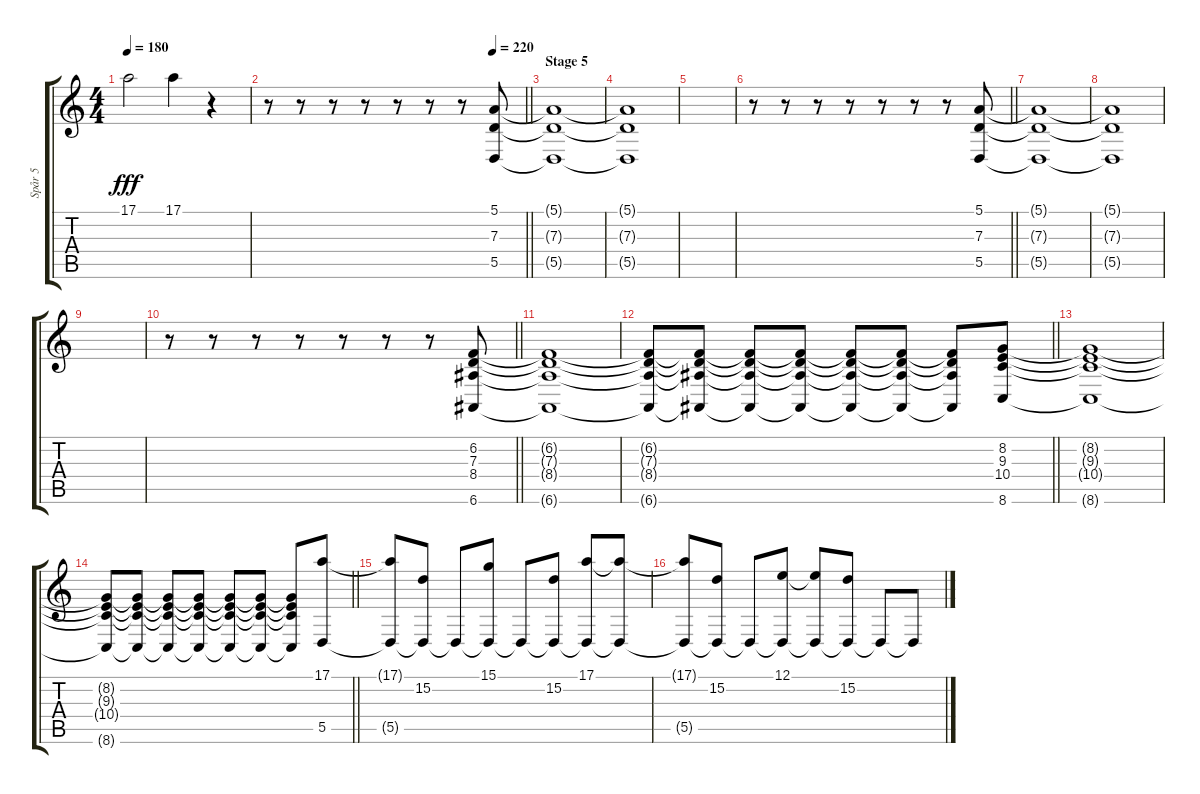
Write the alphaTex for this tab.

\track ("Spår 5" "Spår 5") {instrument stringensemble1}
\staff {score tabs}
\tuning (E4 B3 G3 D3 A2 E2) {hide}
\ts (4 4)
\tempo 180
\clef g2
\ks c
17.1{t}.2{dy fff} 17.1.4 r.4 |
\tempo (220 0.875)
\barLineRight lightlight
r.8 r.8 r.8 r.8 r.8 r.8 r.8 (5.1 7.3 5.5).8 |
\section ("" "Stage 5")
(5.1{t} 7.3{t} 5.5{t}).1 |
(5.1{t} 7.3{t} 5.5{t}).1 |
|
\barLineRight lightlight
r.8 r.8 r.8 r.8 r.8 r.8 r.8 (5.1 7.3 5.5).8 |
(5.1{t} 7.3{t} 5.5{t}).1 |
(5.1{t} 7.3{t} 5.5{t}).1 |
|
\barLineRight lightlight
r.8 r.8 r.8 r.8 r.8 r.8 r.8 (6.2 7.3 8.4 6.6).8 |
(6.2{t} 7.3{t} 8.4{t} 6.6{t}).1 |
\barLineRight lightlight
(6.2{t} 7.3{t} 8.4{t} 6.6{t}).8 (6.2{t} 7.3{t} 8.4{t} 6.6{t}).8 (6.2{t} 7.3{t} 8.4{t} 6.6{t}).8 (6.2{t} 7.3{t} 8.4{t} 6.6{t}).8 (6.2{t} 7.3{t} 8.4{t} 6.6{t}).8 (6.2{t} 7.3{t} 8.4{t} 6.6{t}).8 (6.2{t} 7.3{t} 8.4{t} 6.6{t}).8 (8.2 9.3 10.4 8.6).8 |
(8.2{t} 9.3{t} 10.4{t} 8.6{t}).1 |
\barLineRight lightlight
(8.2{t} 9.3{t} 10.4{t} 8.6{t}).8 (8.2{t} 9.3{t} 10.4{t} 8.6{t}).8 (8.2{t} 9.3{t} 10.4{t} 8.6{t}).8 (8.2{t} 9.3{t} 10.4{t} 8.6{t}).8 (8.2{t} 9.3{t} 10.4{t} 8.6{t}).8 (8.2{t} 9.3{t} 10.4{t} 8.6{t}).8 (8.2{t} 9.3{t} 10.4{t} 8.6{t}).8 (17.1 5.5).8 |
(17.1{t} 5.5{t}).8 (15.2 5.5{t}).8 5.5{t}.8 (15.1 5.5{t}).8 5.5{t}.8 (15.2 5.5{t}).8 (17.1 5.5{t}).8 (17.1{t} 5.5{t}).8 |
(17.1{t} 5.5{t}).8 (15.2 5.5{t}).8 5.5{t}.8 (12.1 5.5{t}).8 (12.1{t} 5.5{t}).8 (15.2 5.5{t}).8 5.5{t}.8 5.5{t}.8
